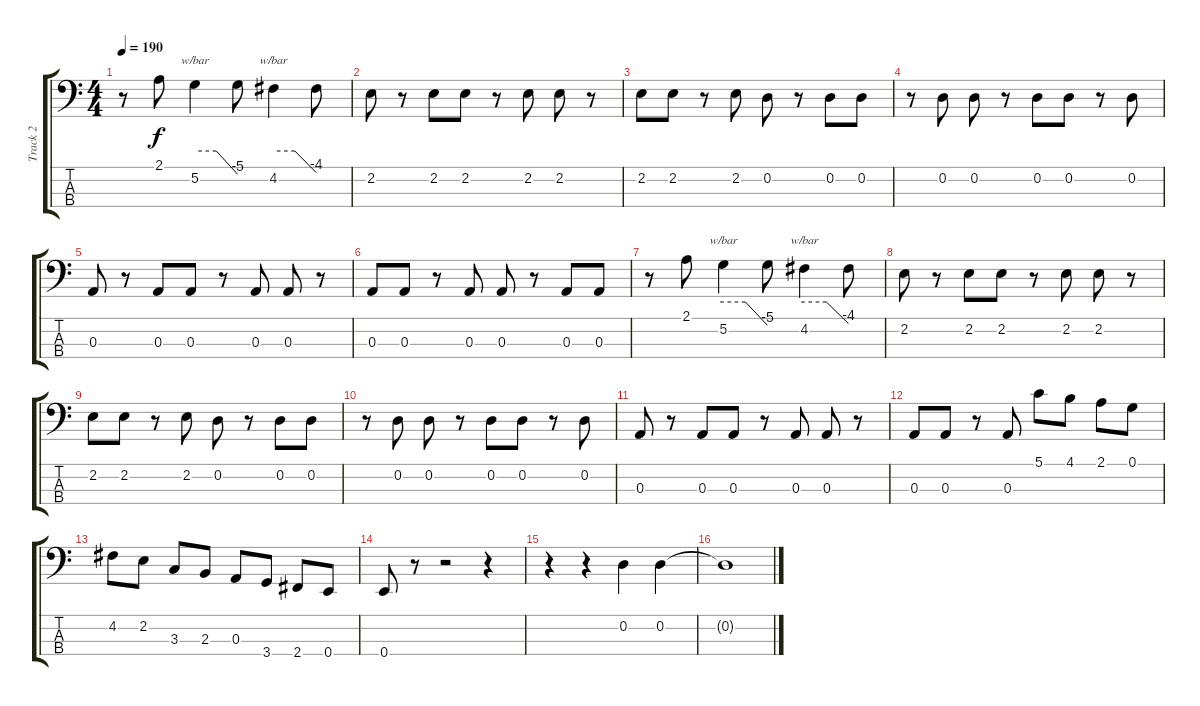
\track ("Track 2" "Track 2") {instrument acousticbass}
\staff {score tabs}
\tuning (G2 D2 A1 E1) {hide}
\ts (4 4)
\tempo 190
\clef f4
\ks c
r.8{dy f} 2.1.8 5.2.4{tbe (custom default 0 0 30 0 60 -20)} 5.2{t}.8 4.2.4{tbe (custom default 0 0 30 0 60 -16)} 4.2{t}.8 |
2.2.8 r.8 2.2.8 2.2.8 r.8 2.2.8 2.2.8 r.8 |
2.2.8 2.2.8 r.8 2.2.8 0.2.8 r.8 0.2.8 0.2.8 |
r.8 0.2.8 0.2.8 r.8 0.2.8 0.2.8 r.8 0.2.8 |
0.3.8 r.8 0.3.8 0.3.8 r.8 0.3.8 0.3.8 r.8 |
0.3.8 0.3.8 r.8 0.3.8 0.3.8 r.8 0.3.8 0.3.8 |
r.8 2.1.8 5.2.4{tbe (custom default 0 0 30 0 60 -20)} 5.2{t}.8 4.2.4{tbe (custom default 0 0 30 0 60 -16)} 4.2{t}.8 |
2.2.8 r.8 2.2.8 2.2.8 r.8 2.2.8 2.2.8 r.8 |
2.2.8 2.2.8 r.8 2.2.8 0.2.8 r.8 0.2.8 0.2.8 |
r.8 0.2.8 0.2.8 r.8 0.2.8 0.2.8 r.8 0.2.8 |
0.3.8 r.8 0.3.8 0.3.8 r.8 0.3.8 0.3.8 r.8 |
0.3.8 0.3.8 r.8 0.3.8 5.1.8 4.1.8 2.1.8 0.1.8 |
4.2.8 2.2.8 3.3.8 2.3.8 0.3.8 3.4.8 2.4.8 0.4.8 |
0.4.8 r.8 r.2 r.4 |
r.4 r.4 0.2.4 0.2.4 |
0.2{t}.1
